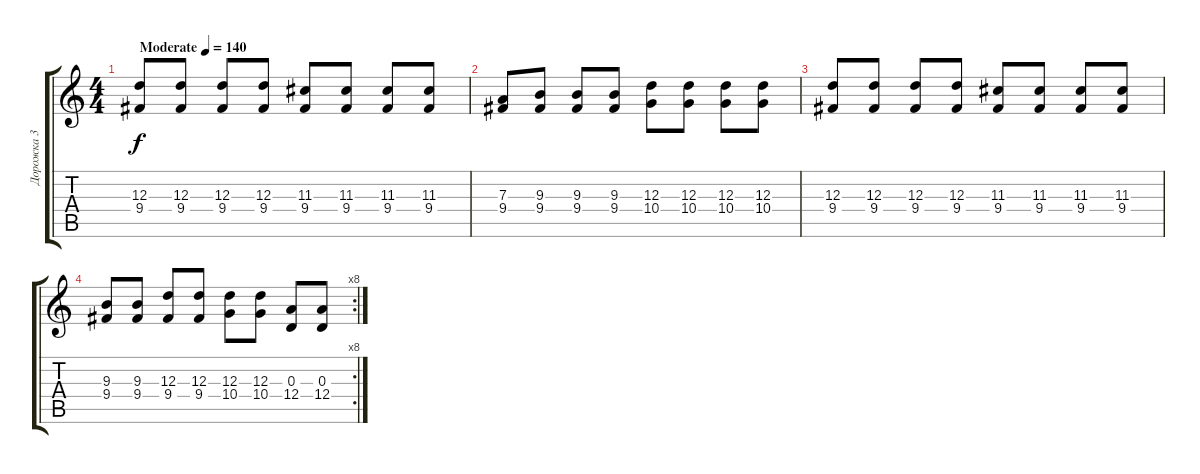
\track ("Дорожка 3" "Дорожка 3") {instrument distortionguitar}
\staff {score tabs}
\tuning (B3 Gb3 D3 A2 E2 B1) {hide}
\ts (4 4)
\tempo (140 "Moderate")
\clef g2
\ks c
(12.3 9.4).8{dy f instrument distortionguitar} (12.3 9.4).8 (12.3 9.4).8 (12.3 9.4).8 (11.3 9.4).8 (11.3 9.4).8 (11.3 9.4).8 (11.3 9.4).8 |
(7.3 9.4).8 (9.3 9.4).8 (9.3 9.4).8 (9.3 9.4).8 (12.3 10.4).8 (12.3 10.4).8 (12.3 10.4).8 (12.3 10.4).8 |
(12.3 9.4).8 (12.3 9.4).8 (12.3 9.4).8 (12.3 9.4).8 (11.3 9.4).8 (11.3 9.4).8 (11.3 9.4).8 (11.3 9.4).8 |
\rc 8
(9.3 9.4).8 (9.3 9.4).8 (12.3 9.4).8 (12.3 9.4).8 (12.3 10.4).8 (12.3 10.4).8 (0.3 12.4).8 (0.3 12.4).8
